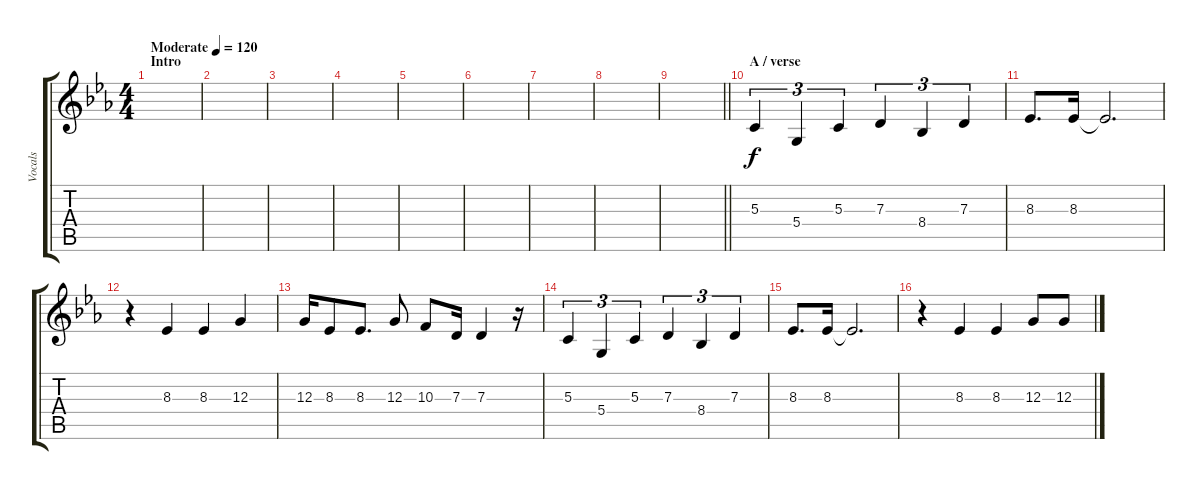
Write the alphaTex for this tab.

\track ("Vocals" "Vocals") {instrument lead2sawtooth}
\staff {score tabs}
\tuning (E4 B3 G3 D3 A2 E2) {hide}
\ts (4 4)
\section ("" "Intro")
\tempo (120 "Moderate")
\clef g2
\ks cminor
|
|
|
|
|
|
|
|
\barLineRight lightlight
|
\section ("" "A / verse")
5.3.4{tu (3 2)} 5.4.4{tu (3 2)} 5.3.4{tu (3 2)} 7.3.4{tu (3 2)} 8.4.4{tu (3 2)} 7.3.4{tu (3 2)} |
8.3.8{d} 8.3.16 8.3{t}.2{d} |
r.4 8.3.4 8.3.4 12.3.4 |
12.3.16 8.3.8 8.3.8{d} 12.3.8 10.3.8 7.3.16 7.3.4 r.16 |
5.3.4{tu (3 2)} 5.4.4{tu (3 2)} 5.3.4{tu (3 2)} 7.3.4{tu (3 2)} 8.4.4{tu (3 2)} 7.3.4{tu (3 2)} |
8.3.8{d} 8.3.16 8.3{t}.2{d} |
r.4 8.3.4 8.3.4 12.3.8 12.3.8
